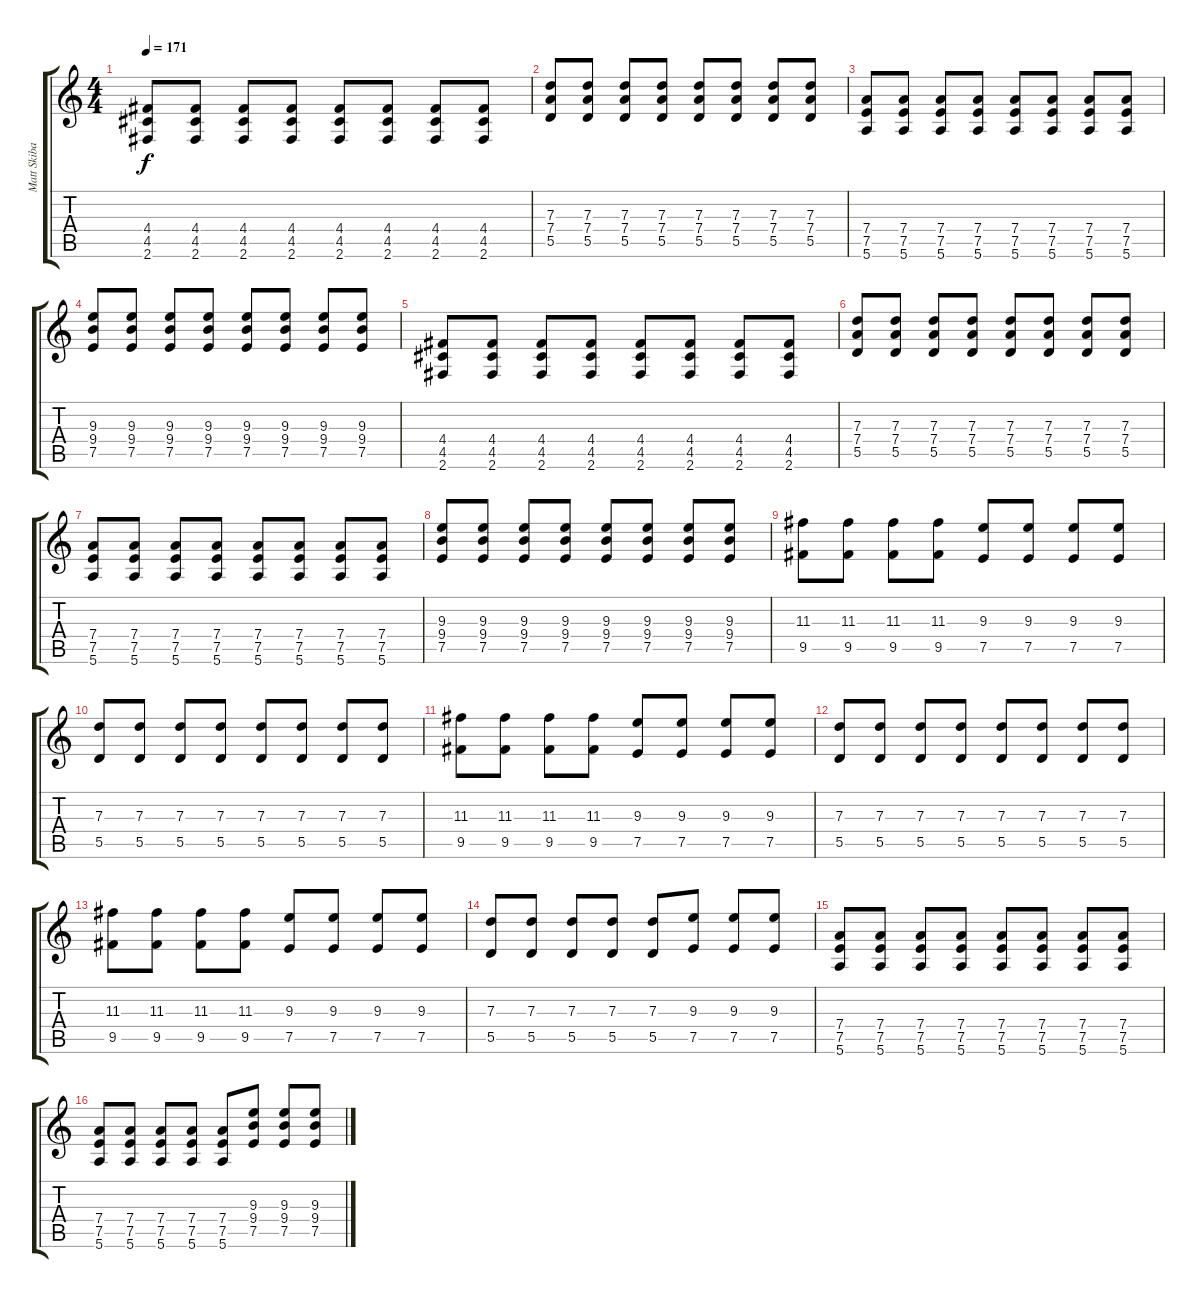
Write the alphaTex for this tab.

\track ("Matt Skiba" "Matt Skiba") {instrument overdrivenguitar}
\staff {score tabs}
\tuning (E4 B3 G3 D3 A2 E2) {hide}
\ts (4 4)
\tempo 171
\clef g2
\ks c
(4.4 4.5 2.6).8{dy f} (4.4 4.5 2.6).8 (4.4 4.5 2.6).8 (4.4 4.5 2.6).8 (4.4 4.5 2.6).8 (4.4 4.5 2.6).8 (4.4 4.5 2.6).8 (4.4 4.5 2.6).8 |
(7.3 7.4 5.5).8 (7.3 7.4 5.5).8 (7.3 7.4 5.5).8 (7.3 7.4 5.5).8 (7.3 7.4 5.5).8 (7.3 7.4 5.5).8 (7.3 7.4 5.5).8 (7.3 7.4 5.5).8 |
(7.4 7.5 5.6).8 (7.4 7.5 5.6).8 (7.4 7.5 5.6).8 (7.4 7.5 5.6).8 (7.4 7.5 5.6).8 (7.4 7.5 5.6).8 (7.4 7.5 5.6).8 (7.4 7.5 5.6).8 |
(9.3 9.4 7.5).8 (9.3 9.4 7.5).8 (9.3 9.4 7.5).8 (9.3 9.4 7.5).8 (9.3 9.4 7.5).8 (9.3 9.4 7.5).8 (9.3 9.4 7.5).8 (9.3 9.4 7.5).8 |
(4.4 4.5 2.6).8 (4.4 4.5 2.6).8 (4.4 4.5 2.6).8 (4.4 4.5 2.6).8 (4.4 4.5 2.6).8 (4.4 4.5 2.6).8 (4.4 4.5 2.6).8 (4.4 4.5 2.6).8 |
(7.3 7.4 5.5).8 (7.3 7.4 5.5).8 (7.3 7.4 5.5).8 (7.3 7.4 5.5).8 (7.3 7.4 5.5).8 (7.3 7.4 5.5).8 (7.3 7.4 5.5).8 (7.3 7.4 5.5).8 |
(7.4 7.5 5.6).8 (7.4 7.5 5.6).8 (7.4 7.5 5.6).8 (7.4 7.5 5.6).8 (7.4 7.5 5.6).8 (7.4 7.5 5.6).8 (7.4 7.5 5.6).8 (7.4 7.5 5.6).8 |
(9.3 9.4 7.5).8 (9.3 9.4 7.5).8 (9.3 9.4 7.5).8 (9.3 9.4 7.5).8 (9.3 9.4 7.5).8 (9.3 9.4 7.5).8 (9.3 9.4 7.5).8 (9.3 9.4 7.5).8 |
(11.3 9.5).8 (11.3 9.5).8 (11.3 9.5).8 (11.3 9.5).8 (9.3 7.5).8 (9.3 7.5).8 (9.3 7.5).8 (9.3 7.5).8 |
(7.3 5.5).8 (7.3 5.5).8 (7.3 5.5).8 (7.3 5.5).8 (7.3 5.5).8 (7.3 5.5).8 (7.3 5.5).8 (7.3 5.5).8 |
(11.3 9.5).8 (11.3 9.5).8 (11.3 9.5).8 (11.3 9.5).8 (9.3 7.5).8 (9.3 7.5).8 (9.3 7.5).8 (9.3 7.5).8 |
(7.3 5.5).8 (7.3 5.5).8 (7.3 5.5).8 (7.3 5.5).8 (7.3 5.5).8 (7.3 5.5).8 (7.3 5.5).8 (7.3 5.5).8 |
(11.3 9.5).8 (11.3 9.5).8 (11.3 9.5).8 (11.3 9.5).8 (9.3 7.5).8 (9.3 7.5).8 (9.3 7.5).8 (9.3 7.5).8 |
(7.3 5.5).8 (7.3 5.5).8 (7.3 5.5).8 (7.3 5.5).8 (7.3 5.5).8 (9.3 7.5).8 (9.3 7.5).8 (9.3 7.5).8 |
(7.4 7.5 5.6).8 (7.4 7.5 5.6).8 (7.4 7.5 5.6).8 (7.4 7.5 5.6).8 (7.4 7.5 5.6).8 (7.4 7.5 5.6).8 (7.4 7.5 5.6).8 (7.4 7.5 5.6).8 |
(7.4 7.5 5.6).8 (7.4 7.5 5.6).8 (7.4 7.5 5.6).8 (7.4 7.5 5.6).8 (7.4 7.5 5.6).8 (9.3 9.4 7.5).8 (9.3 9.4 7.5).8 (9.3 9.4 7.5).8
